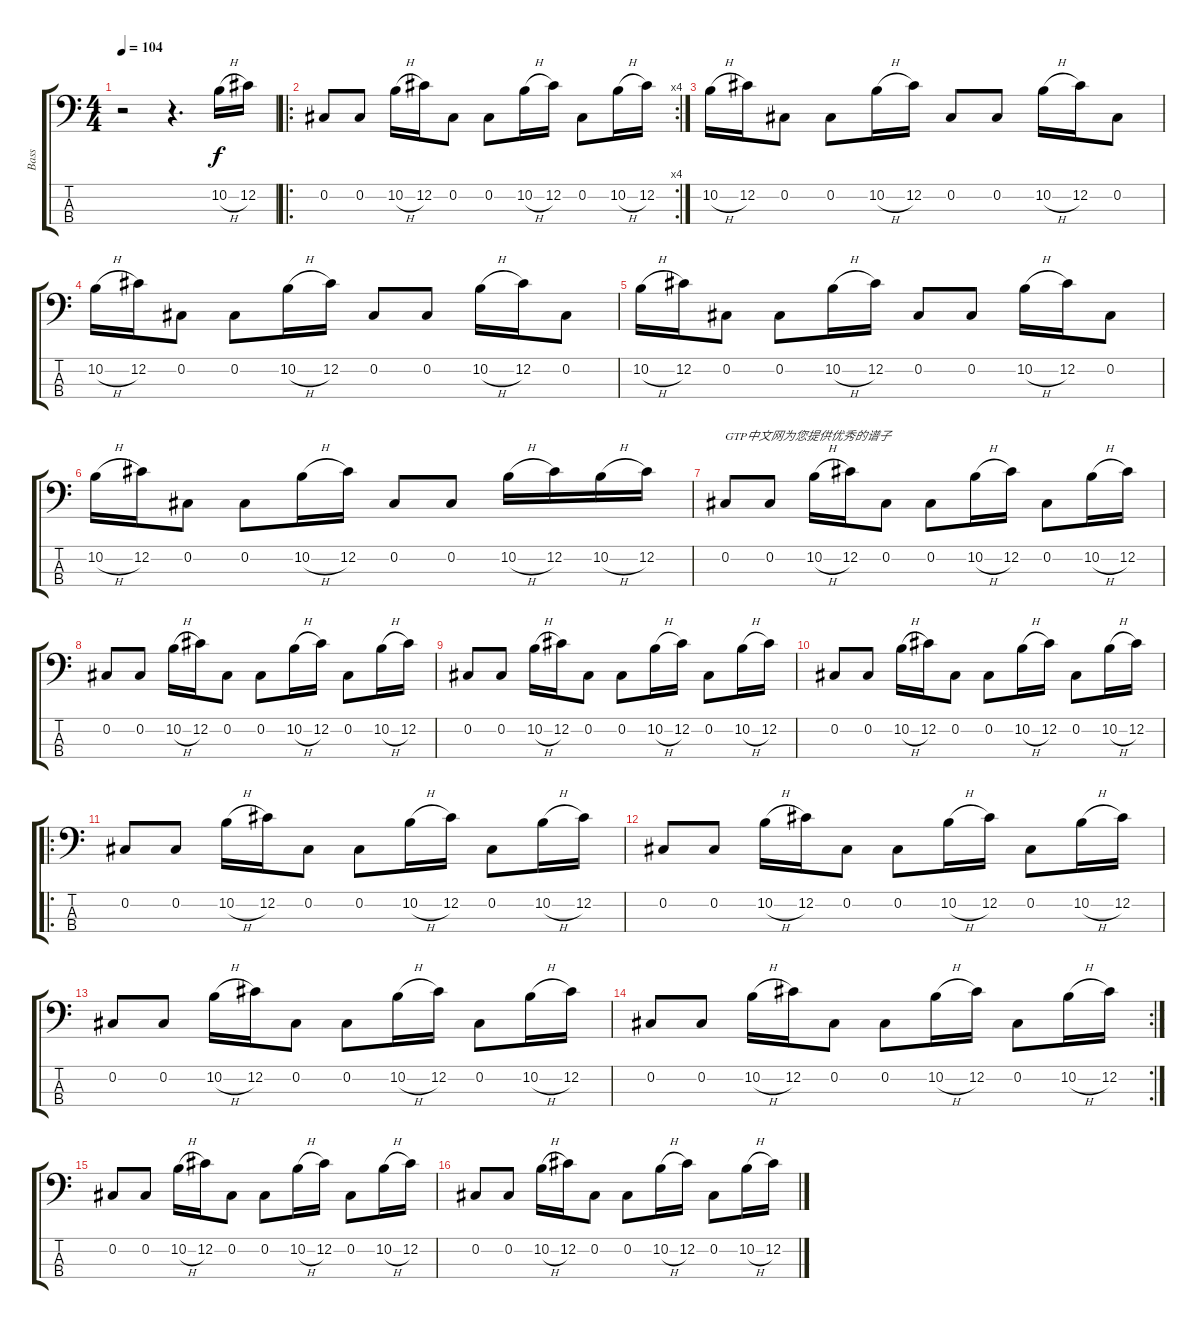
\track ("Bass" "Bass") {instrument electricbassfinger}
\staff {score tabs}
\tuning (Gb2 Db2 Ab1 Db1) {hide}
\ts (4 4)
\tempo 104
\clef f4
\ks c
r.2{dy f instrument electricbassfinger} r.4{d} 10.2{h}.16 12.2.16 |
\ro
\rc 4
0.2.8 0.2.8 10.2{h}.16 12.2.16 0.2.8 0.2.8 10.2{h}.16 12.2.16 0.2.8 10.2{h}.16 12.2.16 |
10.2{h}.16 12.2.16 0.2.8 0.2.8 10.2{h}.16 12.2.16 0.2.8 0.2.8 10.2{h}.16 12.2.16 0.2.8 |
10.2{h}.16 12.2.16 0.2.8 0.2.8 10.2{h}.16 12.2.16 0.2.8 0.2.8 10.2{h}.16 12.2.16 0.2.8 |
10.2{h}.16 12.2.16 0.2.8 0.2.8 10.2{h}.16 12.2.16 0.2.8 0.2.8 10.2{h}.16 12.2.16 0.2.8 |
10.2{h}.16 12.2.16 0.2.8 0.2.8 10.2{h}.16 12.2.16 0.2.8 0.2.8 10.2{h}.16 12.2.16 10.2{h}.16 12.2.16 |
0.2.8{txt "GTP中文网为您提供优秀的谱子"} 0.2.8 10.2{h}.16 12.2.16 0.2.8 0.2.8 10.2{h}.16 12.2.16 0.2.8 10.2{h}.16 12.2.16 |
0.2.8 0.2.8 10.2{h}.16 12.2.16 0.2.8 0.2.8 10.2{h}.16 12.2.16 0.2.8 10.2{h}.16 12.2.16 |
0.2.8 0.2.8 10.2{h}.16 12.2.16 0.2.8 0.2.8 10.2{h}.16 12.2.16 0.2.8 10.2{h}.16 12.2.16 |
0.2.8 0.2.8 10.2{h}.16 12.2.16 0.2.8 0.2.8 10.2{h}.16 12.2.16 0.2.8 10.2{h}.16 12.2.16 |
\ro
0.2.8 0.2.8 10.2{h}.16 12.2.16 0.2.8 0.2.8 10.2{h}.16 12.2.16 0.2.8 10.2{h}.16 12.2.16 |
0.2.8 0.2.8 10.2{h}.16 12.2.16 0.2.8 0.2.8 10.2{h}.16 12.2.16 0.2.8 10.2{h}.16 12.2.16 |
0.2.8 0.2.8 10.2{h}.16 12.2.16 0.2.8 0.2.8 10.2{h}.16 12.2.16 0.2.8 10.2{h}.16 12.2.16 |
\rc 2
0.2.8 0.2.8 10.2{h}.16 12.2.16 0.2.8 0.2.8 10.2{h}.16 12.2.16 0.2.8 10.2{h}.16 12.2.16 |
0.2.8 0.2.8 10.2{h}.16 12.2.16 0.2.8 0.2.8 10.2{h}.16 12.2.16 0.2.8 10.2{h}.16 12.2.16 |
0.2.8 0.2.8 10.2{h}.16 12.2.16 0.2.8 0.2.8 10.2{h}.16 12.2.16 0.2.8 10.2{h}.16 12.2.16
